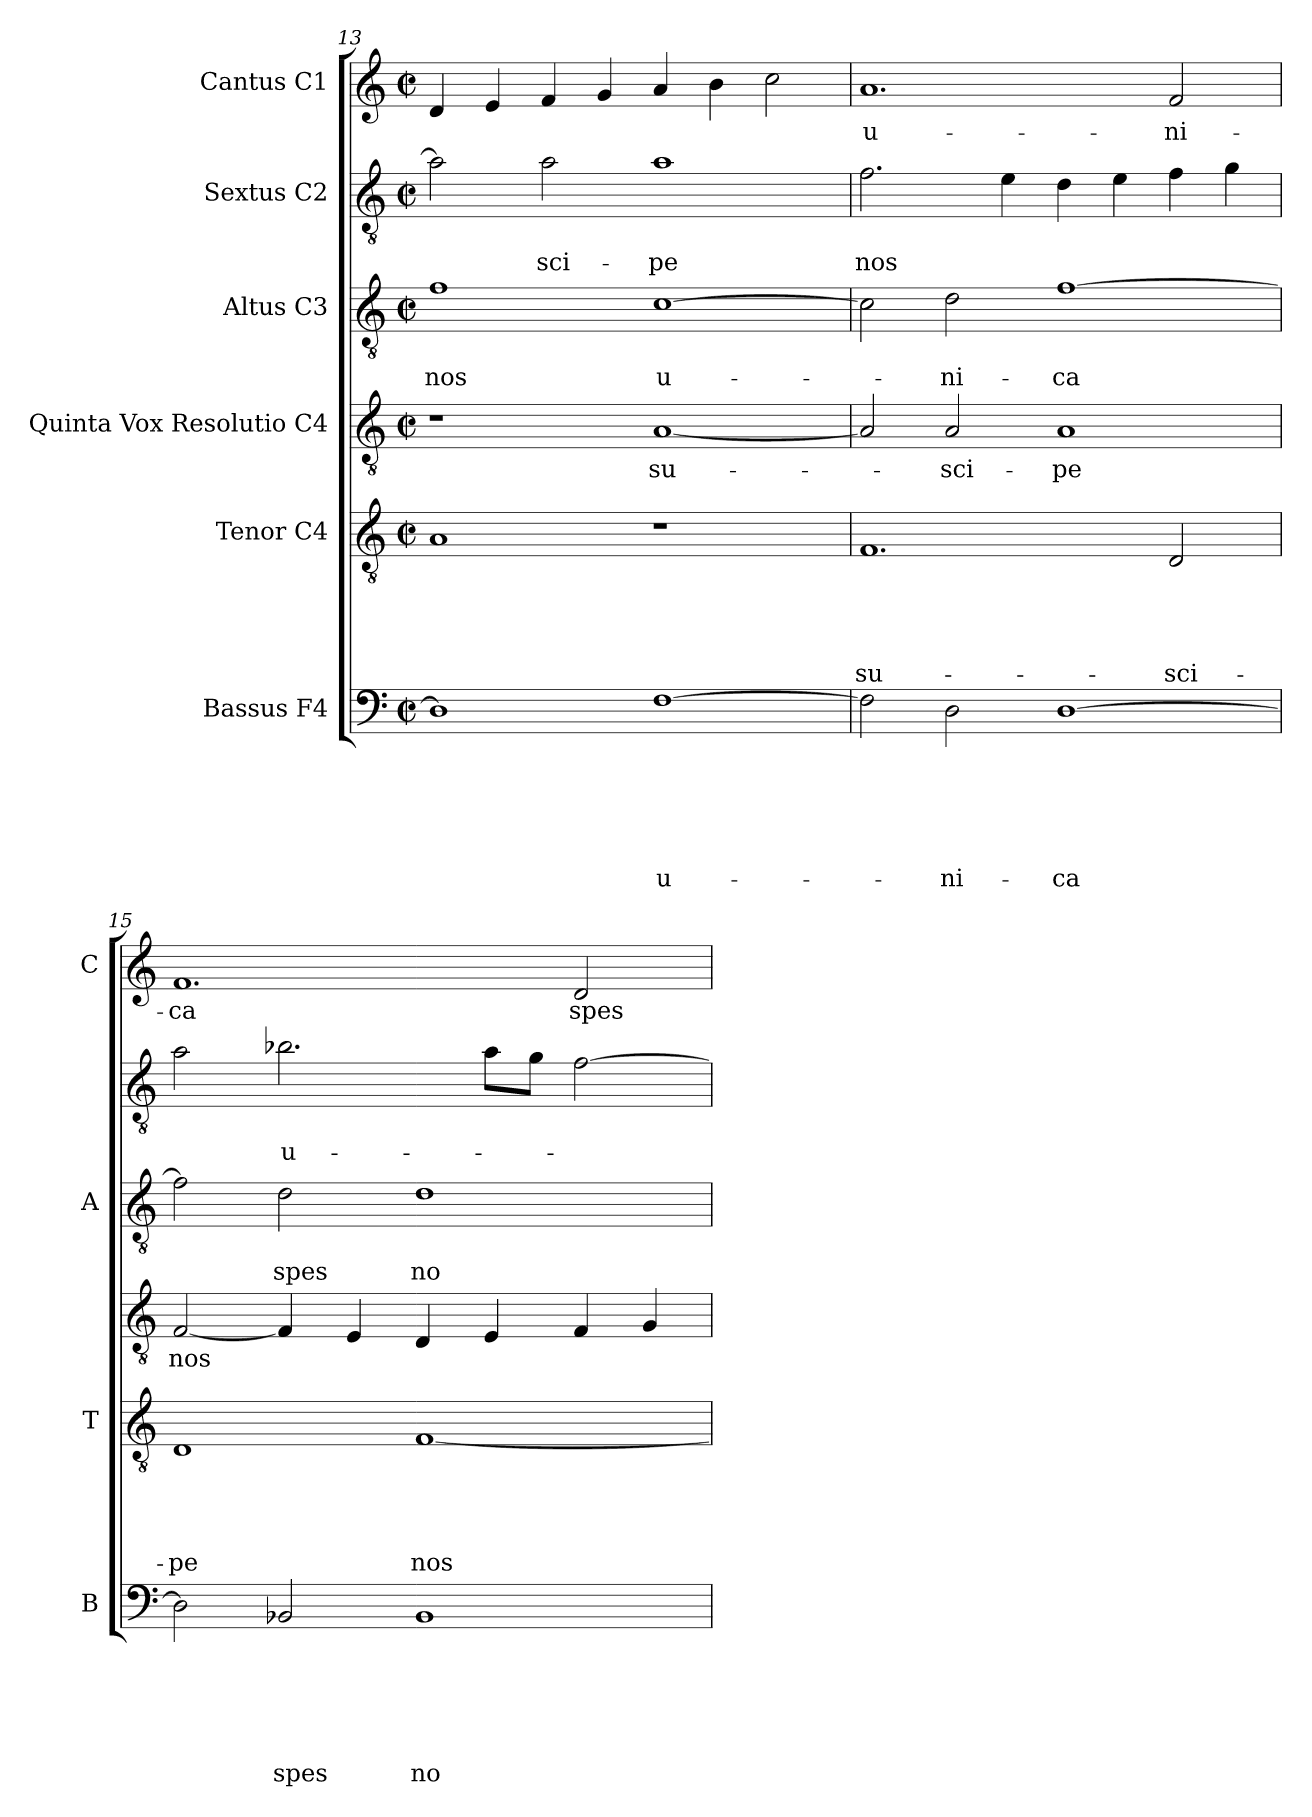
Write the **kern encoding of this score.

**kern	**text	**text	**text	**text	**text	**text	**kern	**text	**text	**text	**text	**text	**kern	**text	**kern	**text	**text	**kern	**text	**text	**kern	**text
*part6	*part6	*part6	*part6	*part6	*part6	*part6	*part5	*part5	*part5	*part5	*part5	*part5	*part4	*part4	*part3	*part3	*part3	*part2	*part2	*part2	*part1	*part1
*staff6	*staff6	*staff6	*staff6	*staff6	*staff6	*staff6	*staff5	*staff5	*staff5	*staff5	*staff5	*staff5	*staff4	*staff4	*staff3	*staff3	*staff3	*staff2	*staff2	*staff2	*staff1	*staff1
*I"Bassus F4	*	*	*	*	*	*	*I"Tenor C4	*	*	*	*	*	*I"Quinta Vox Resolutio C4	*	*I"Altus C3	*	*	*I"Sextus C2	*	*	*I"Cantus C1	*
*I'B	*	*	*	*	*	*	*I'T	*	*	*	*	*	*	*	*I'A	*	*	*	*	*	*I'C	*
*clefF4	*	*	*	*	*	*	*clefGv2	*	*	*	*	*	*clefGv2	*	*clefGv2	*	*	*clefGv2	*	*	*clefG2	*
*k[]	*	*	*	*	*	*	*k[]	*	*	*	*	*	*k[]	*	*k[]	*	*	*k[]	*	*	*k[]	*
*C:	*	*	*	*	*	*	*C:	*	*	*	*	*	*C:	*	*C:	*	*	*C:	*	*	*C:	*
*M2/2	*	*	*	*	*	*	*M2/2	*	*	*	*	*	*M2/2	*	*M2/2	*	*	*M2/2	*	*	*M2/2	*
*met(c|)	*	*	*	*	*	*	*met(c|)	*	*	*	*	*	*met(c|)	*	*met(c|)	*	*	*met(c|)	*	*	*met(c|)	*
=13	=13	=13	=13	=13	=13	=13	=13	=13	=13	=13	=13	=13	=13	=13	=13	=13	=13	=13	=13	=13	=13	=13
!	!	!	!	!	!	!	!	!	!	!	!	!	!	!	!	!	!LO:LY:b	!	!	!	!	!
1D]	.	.	.	.	.	.	1A	.	.	.	.	.	1r	.	1f	.	nos	2a\]	.	.	4d/	.
.	.	.	.	.	.	.	.	.	.	.	.	.	.	.	.	.	.	.	.	.	4e/	.
!	!	!	!	!	!	!	!	!	!	!	!	!	!	!	!	!	!	!	!	!LO:LY:b	!	!
.	.	.	.	.	.	.	.	.	.	.	.	.	.	.	.	.	.	2a\	.	-sci-	4f/	.
.	.	.	.	.	.	.	.	.	.	.	.	.	.	.	.	.	.	.	.	.	4g/	.
!	!	!	!	!	!	!LO:LY:b	!	!	!	!	!	!	!	!LO:LY:b	!	!	!LO:LY:b	!	!	!LO:LY:b	!	!
[1F	.	.	.	.	.	u-	1r	.	.	.	.	.	[1A	su-	[1c	.	u-	1a	.	-pe	4a/	.
.	.	.	.	.	.	.	.	.	.	.	.	.	.	.	.	.	.	.	.	.	4b\	.
.	.	.	.	.	.	.	.	.	.	.	.	.	.	.	.	.	.	.	.	.	2cc\	.
=14	=14	=14	=14	=14	=14	=14	=14	=14	=14	=14	=14	=14	=14	=14	=14	=14	=14	=14	=14	=14	=14	=14
!	!	!	!	!	!	!	!	!	!	!	!	!LO:LY:b	!	!	!	!	!	!	!	!LO:LY:b	!	!LO:LY:b
2F\]	.	.	.	.	.	.	1.F	.	.	.	.	su-	2A/]	.	2c\]	.	.	2.f\	.	nos	1.a	u-
!	!	!	!	!	!	!LO:LY:b	!	!	!	!	!	!	!	!LO:LY:b	!	!	!LO:LY:b	!	!	!	!	!
2D\	.	.	.	.	.	-ni-	.	.	.	.	.	.	2A/	-sci-	2d\	.	-ni-	.	.	.	.	.
.	.	.	.	.	.	.	.	.	.	.	.	.	.	.	.	.	.	4e\	.	.	.	.
!	!	!	!	!	!	!LO:LY:b	!	!	!	!	!	!	!	!LO:LY:b	!	!	!LO:LY:b	!	!	!	!	!
[1D	.	.	.	.	.	-ca	.	.	.	.	.	.	1A	-pe	[1f	.	-ca	4d\	.	.	.	.
.	.	.	.	.	.	.	.	.	.	.	.	.	.	.	.	.	.	4e\	.	.	.	.
!	!	!	!	!	!	!	!	!	!	!	!	!LO:LY:b	!	!	!	!	!	!	!	!	!	!LO:LY:b
.	.	.	.	.	.	.	2D/	.	.	.	.	-sci-	.	.	.	.	.	4f\	.	.	2f/	-ni-
.	.	.	.	.	.	.	.	.	.	.	.	.	.	.	.	.	.	4g\	.	.	.	.
=15	=15	=15	=15	=15	=15	=15	=15	=15	=15	=15	=15	=15	=15	=15	=15	=15	=15	=15	=15	=15	=15	=15
!	!	!	!	!	!	!	!	!	!	!	!	!LO:LY:b	!	!LO:LY:b	!	!	!	!	!	!	!	!LO:LY:b
2D\]	.	.	.	.	.	.	1D	.	.	.	.	-pe	[2F/	nos	2f\]	.	.	2a\	.	.	1.f	-ca
!	!	!	!	!	!	!LO:LY:b	!	!	!	!	!	!	!	!	!	!	!LO:LY:b	!	!	!LO:LY:b	!	!
2BB-X/	.	.	.	.	.	spes	.	.	.	.	.	.	4F/]	.	2d\	.	spes	2.b-X\	.	u-	.	.
.	.	.	.	.	.	.	.	.	.	.	.	.	4E/	.	.	.	.	.	.	.	.	.
!	!	!	!	!	!	!LO:LY:b	!	!	!	!	!	!LO:LY:b	!	!	!	!	!LO:LY:b	!	!	!	!	!
1BB-	.	.	.	.	.	no-	[1F	.	.	.	.	nos	4D/	.	1d	.	no-	.	.	.	.	.
.	.	.	.	.	.	.	.	.	.	.	.	.	4E/	.	.	.	.	8a\L	.	.	.	.
.	.	.	.	.	.	.	.	.	.	.	.	.	.	.	.	.	.	8g\J	.	.	.	.
!	!	!	!	!	!	!	!	!	!	!	!	!	!	!	!	!	!	!	!	!	!	!LO:LY:b
.	.	.	.	.	.	.	.	.	.	.	.	.	4F/	.	.	.	.	[2f\	.	.	2d/	spes
.	.	.	.	.	.	.	.	.	.	.	.	.	4G/	.	.	.	.	.	.	.	.	.
=	=	=	=	=	=	=	=	=	=	=	=	=	=	=	=	=	=	=	=	=	=	=
*-	*-	*-	*-	*-	*-	*-	*-	*-	*-	*-	*-	*-	*-	*-	*-	*-	*-	*-	*-	*-	*-	*-
